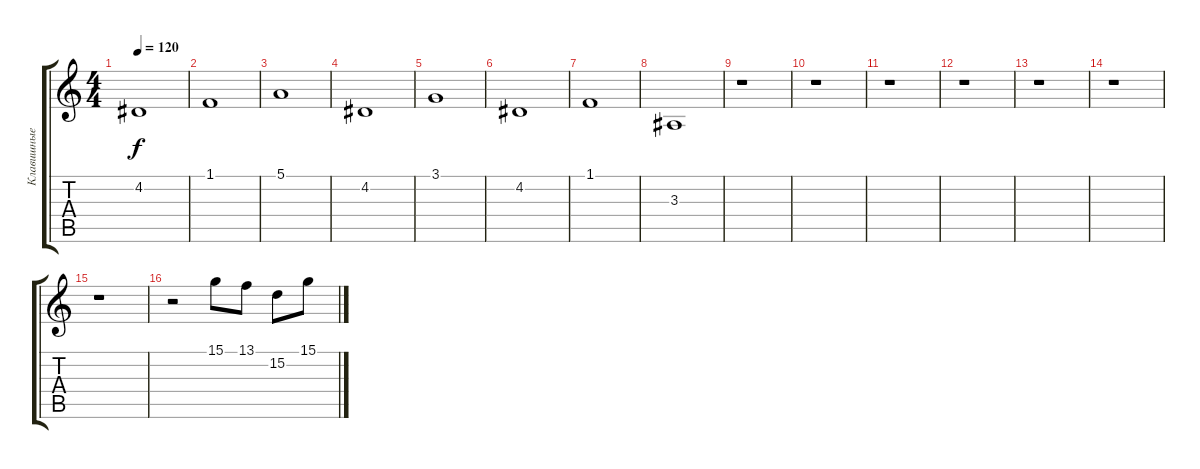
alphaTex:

\track ("Клавишные 2" "Клавишные ") {instrument synthstrings1}
\staff {score tabs}
\tuning (E4 B3 G3 D3 A2 E2) {hide}
\ts (4 4)
\tempo 120
\clef g2
\ks c
4.2.1{dy f} |
1.1.1 |
5.1.1 |
4.2.1 |
3.1.1 |
4.2.1 |
1.1.1 |
3.3.1 |
r.1 |
r.1 |
r.1 |
r.1 |
r.1 |
r.1 |
r.1 |
r.2 15.1.8 13.1.8 15.2.8 15.1.8
